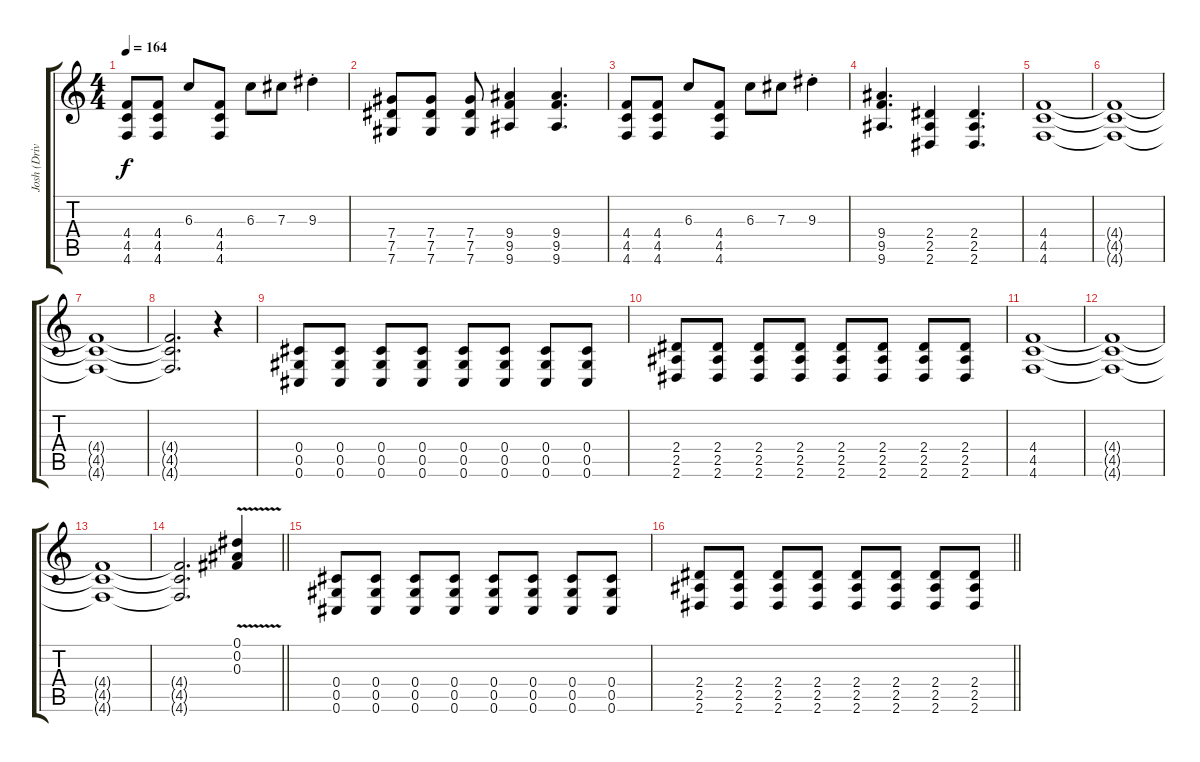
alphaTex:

\track ("Josh (Drive)" "Josh (Driv") {instrument overdrivenguitar}
\staff {score tabs}
\tuning (Eb4 Bb3 Gb3 Db3 Ab2 Db2) {hide}
\ts (4 4)
\tempo 164
\clef g2
\ks c
(4.4 4.5 4.6).8{dy f} (4.4 4.5 4.6).8 6.3.8 (4.4 4.5 4.6).8 6.3.8 7.3.8 9.3{st}.4 |
(7.4 7.5 7.6).8 (7.4 7.5 7.6).8 (7.4 7.5 7.6).8 (9.4 9.5 9.6).4 (9.4 9.5 9.6).4{d} |
(4.4 4.5 4.6).8 (4.4 4.5 4.6).8 6.3.8 (4.4 4.5 4.6).8 6.3.8 7.3.8 9.3{st}.4 |
(9.4 9.5 9.6).4{d} (2.4 2.5 2.6).4 (2.4 2.5 2.6).4{d} |
(4.4 4.5 4.6).1 |
(4.4{t} 4.5{t} 4.6{t}).1{volume 2} |
(4.4{t} 4.5{t} 4.6{t}).1 |
(4.4{t} 4.5{t} 4.6{t}).2{d} r.4 |
(0.4 0.5 0.6).8{volume 11} (0.4 0.5 0.6).8 (0.4 0.5 0.6).8 (0.4 0.5 0.6).8 (0.4 0.5 0.6).8 (0.4 0.5 0.6).8 (0.4 0.5 0.6).8 (0.4 0.5 0.6).8 |
(2.4 2.5 2.6).8 (2.4 2.5 2.6).8 (2.4 2.5 2.6).8 (2.4 2.5 2.6).8 (2.4 2.5 2.6).8 (2.4 2.5 2.6).8 (2.4 2.5 2.6).8 (2.4 2.5 2.6).8 |
(4.4 4.5 4.6).1 |
(4.4{t} 4.5{t} 4.6{t}).1{volume 2} |
(4.4{t} 4.5{t} 4.6{t}).1 |
\barLineRight lightlight
(4.4{t} 4.5{t} 4.6{t}).2{d} (0.1{v} 0.2{v} 0.3{v}).4{volume 11} |
(0.4 0.5 0.6).8 (0.4 0.5 0.6).8 (0.4 0.5 0.6).8 (0.4 0.5 0.6).8 (0.4 0.5 0.6).8 (0.4 0.5 0.6).8 (0.4 0.5 0.6).8 (0.4 0.5 0.6).8 |
\barLineRight lightlight
(2.4 2.5 2.6).8 (2.4 2.5 2.6).8 (2.4 2.5 2.6).8 (2.4 2.5 2.6).8 (2.4 2.5 2.6).8 (2.4 2.5 2.6).8 (2.4 2.5 2.6).8 (2.4 2.5 2.6).8
